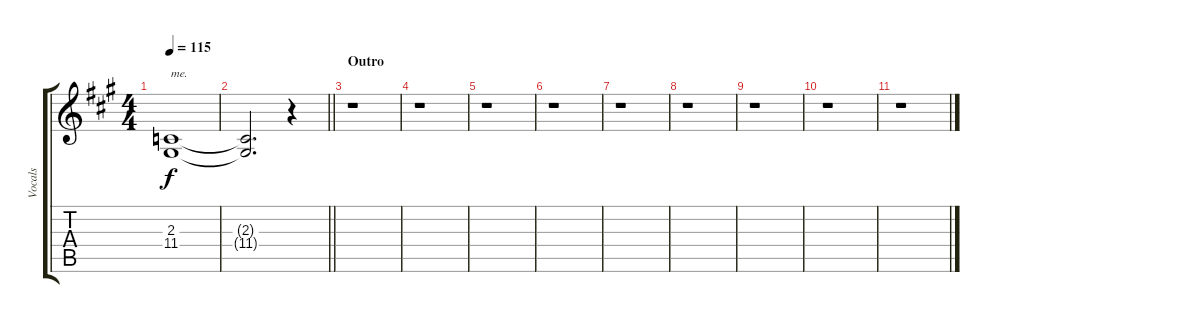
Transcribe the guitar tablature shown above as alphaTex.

\track ("Vocals" "Vocals") {instrument lead2sawtooth}
\staff {score tabs}
\tuning (Eb4 Bb3 Gb3 Db3 Ab2 Eb2) {hide}
\ts (4 4)
\tempo 115
\clef g2
\ks a
(2.3 11.4).1{txt "me." dy f} |
\barLineRight lightlight
(2.3{t} 11.4{t}).2{d} r.4 |
\section ("" "Outro")
r.1 |
r.1 |
r.1 |
r.1 |
r.1 |
r.1 |
r.1 |
r.1 |
r.1
